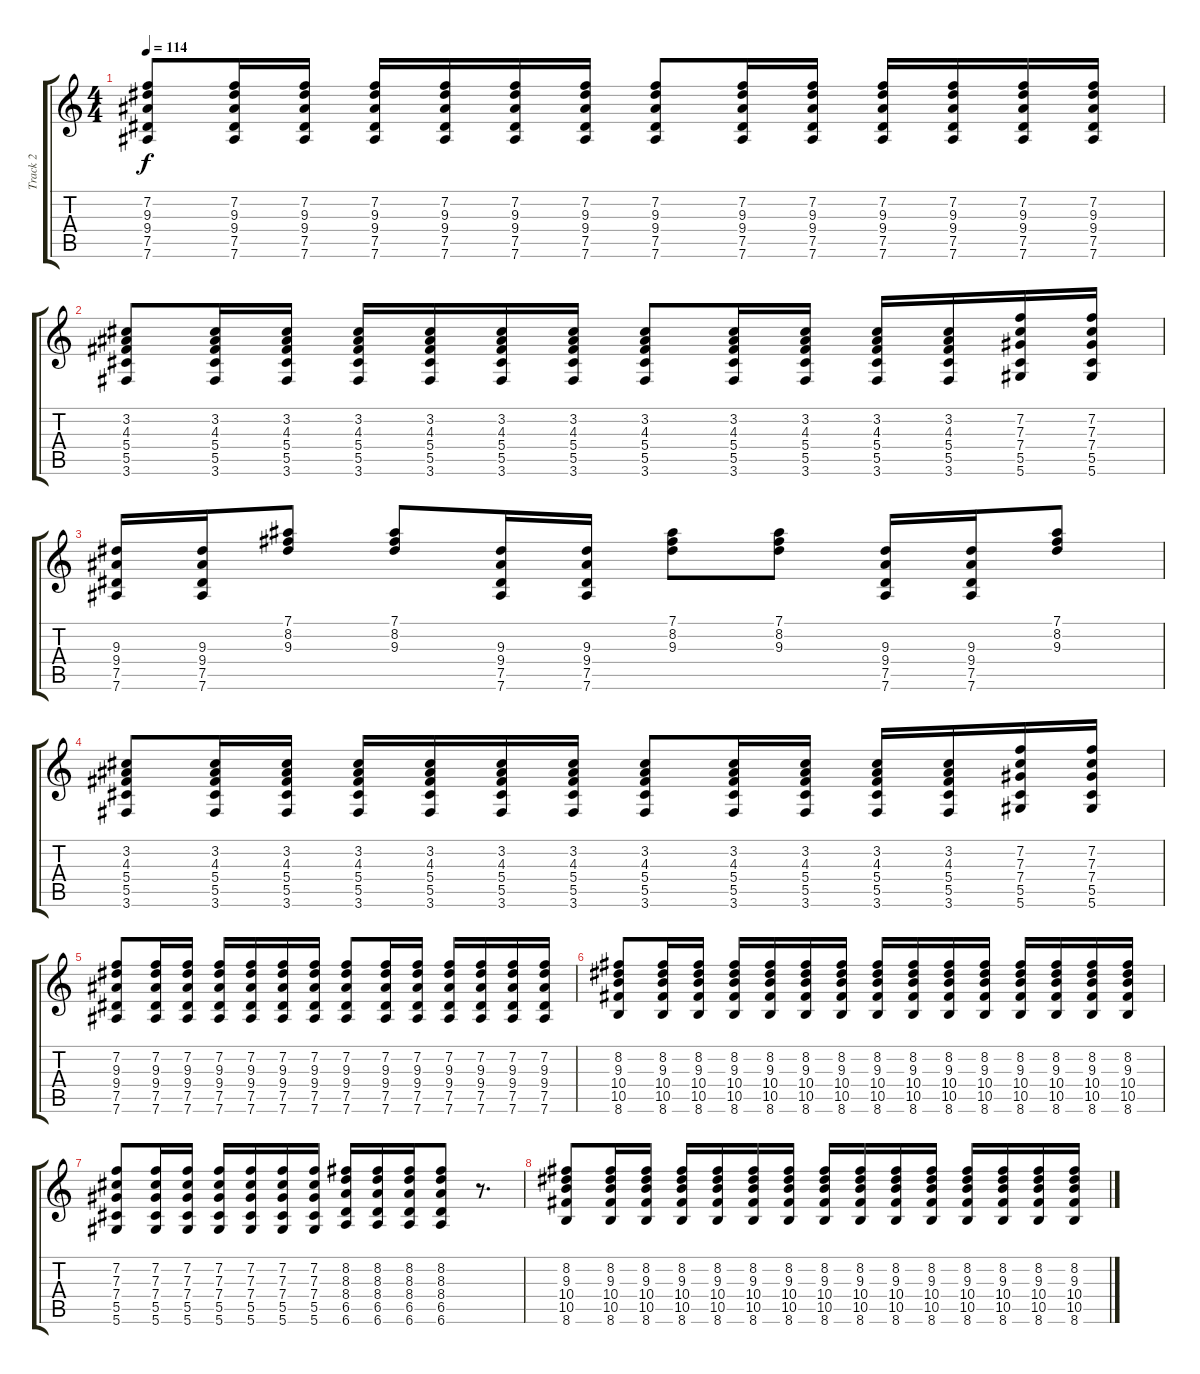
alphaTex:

\track ("Track 2" "Track 2") {instrument overdrivenguitar}
\staff {score tabs}
\tuning (Eb4 Bb3 Gb3 Db3 Ab2 Eb2) {hide}
\ts (4 4)
\tempo 114
\clef g2
\ks c
(7.2 9.3 9.4 7.5 7.6).8{dy f} (7.2 9.3 9.4 7.5 7.6).16 (7.2 9.3 9.4 7.5 7.6).16 (7.2 9.3 9.4 7.5 7.6).16 (7.2 9.3 9.4 7.5 7.6).16 (7.2 9.3 9.4 7.5 7.6).16 (7.2 9.3 9.4 7.5 7.6).16 (7.2 9.3 9.4 7.5 7.6).8 (7.2 9.3 9.4 7.5 7.6).16 (7.2 9.3 9.4 7.5 7.6).16 (7.2 9.3 9.4 7.5 7.6).16 (7.2 9.3 9.4 7.5 7.6).16 (7.2 9.3 9.4 7.5 7.6).16 (7.2 9.3 9.4 7.5 7.6).16 |
(3.2 4.3 5.4 5.5 3.6).8 (3.2 4.3 5.4 5.5 3.6).16 (3.2 4.3 5.4 5.5 3.6).16 (3.2 4.3 5.4 5.5 3.6).16 (3.2 4.3 5.4 5.5 3.6).16 (3.2 4.3 5.4 5.5 3.6).16 (3.2 4.3 5.4 5.5 3.6).16 (3.2 4.3 5.4 5.5 3.6).8 (3.2 4.3 5.4 5.5 3.6).16 (3.2 4.3 5.4 5.5 3.6).16 (3.2 4.3 5.4 5.5 3.6).16 (3.2 4.3 5.4 5.5 3.6).16 (7.2 7.3 7.4 5.5 5.6).16 (7.2 7.3 7.4 5.5 5.6).16 |
(9.3 9.4 7.5 7.6).16 (9.3 9.4 7.5 7.6).16 (7.1 8.2 9.3).8 (7.1 8.2 9.3).8 (9.3 9.4 7.5 7.6).16 (9.3 9.4 7.5 7.6).16 (7.1 8.2 9.3).8 (7.1 8.2 9.3).8 (9.3 9.4 7.5 7.6).16 (9.3 9.4 7.5 7.6).16 (7.1 8.2 9.3).8 |
(3.2 4.3 5.4 5.5 3.6).8 (3.2 4.3 5.4 5.5 3.6).16 (3.2 4.3 5.4 5.5 3.6).16 (3.2 4.3 5.4 5.5 3.6).16 (3.2 4.3 5.4 5.5 3.6).16 (3.2 4.3 5.4 5.5 3.6).16 (3.2 4.3 5.4 5.5 3.6).16 (3.2 4.3 5.4 5.5 3.6).8 (3.2 4.3 5.4 5.5 3.6).16 (3.2 4.3 5.4 5.5 3.6).16 (3.2 4.3 5.4 5.5 3.6).16 (3.2 4.3 5.4 5.5 3.6).16 (7.2 7.3 7.4 5.5 5.6).16 (7.2 7.3 7.4 5.5 5.6).16 |
(7.2 9.3 9.4 7.5 7.6).8 (7.2 9.3 9.4 7.5 7.6).16 (7.2 9.3 9.4 7.5 7.6).16 (7.2 9.3 9.4 7.5 7.6).16 (7.2 9.3 9.4 7.5 7.6).16 (7.2 9.3 9.4 7.5 7.6).16 (7.2 9.3 9.4 7.5 7.6).16 (7.2 9.3 9.4 7.5 7.6).8 (7.2 9.3 9.4 7.5 7.6).16 (7.2 9.3 9.4 7.5 7.6).16 (7.2 9.3 9.4 7.5 7.6).16 (7.2 9.3 9.4 7.5 7.6).16 (7.2 9.3 9.4 7.5 7.6).16 (7.2 9.3 9.4 7.5 7.6).16 |
(8.2 9.3 10.4 10.5 8.6).8 (8.2 9.3 10.4 10.5 8.6).16 (8.2 9.3 10.4 10.5 8.6).16 (8.2 9.3 10.4 10.5 8.6).16 (8.2 9.3 10.4 10.5 8.6).16 (8.2 9.3 10.4 10.5 8.6).16 (8.2 9.3 10.4 10.5 8.6).16 (8.2 9.3 10.4 10.5 8.6).16 (8.2 9.3 10.4 10.5 8.6).16 (8.2 9.3 10.4 10.5 8.6).16 (8.2 9.3 10.4 10.5 8.6).16 (8.2 9.3 10.4 10.5 8.6).16 (8.2 9.3 10.4 10.5 8.6).16 (8.2 9.3 10.4 10.5 8.6).16 (8.2 9.3 10.4 10.5 8.6).16 |
(7.2 7.3 7.4 5.5 5.6).8 (7.2 7.3 7.4 5.5 5.6).16 (7.2 7.3 7.4 5.5 5.6).16 (7.2 7.3 7.4 5.5 5.6).16 (7.2 7.3 7.4 5.5 5.6).16 (7.2 7.3 7.4 5.5 5.6).16 (7.2 7.3 7.4 5.5 5.6).16 (8.2 8.3 8.4 6.5 6.6).16 (8.2 8.3 8.4 6.5 6.6).16 (8.2 8.3 8.4 6.5 6.6).16 (8.2 8.3 8.4 6.5 6.6).8 r.8{d} |
(8.2 9.3 10.4 10.5 8.6).8 (8.2 9.3 10.4 10.5 8.6).16 (8.2 9.3 10.4 10.5 8.6).16 (8.2 9.3 10.4 10.5 8.6).16 (8.2 9.3 10.4 10.5 8.6).16 (8.2 9.3 10.4 10.5 8.6).16 (8.2 9.3 10.4 10.5 8.6).16 (8.2 9.3 10.4 10.5 8.6).16 (8.2 9.3 10.4 10.5 8.6).16 (8.2 9.3 10.4 10.5 8.6).16 (8.2 9.3 10.4 10.5 8.6).16 (8.2 9.3 10.4 10.5 8.6).16 (8.2 9.3 10.4 10.5 8.6).16 (8.2 9.3 10.4 10.5 8.6).16 (8.2 9.3 10.4 10.5 8.6).16
